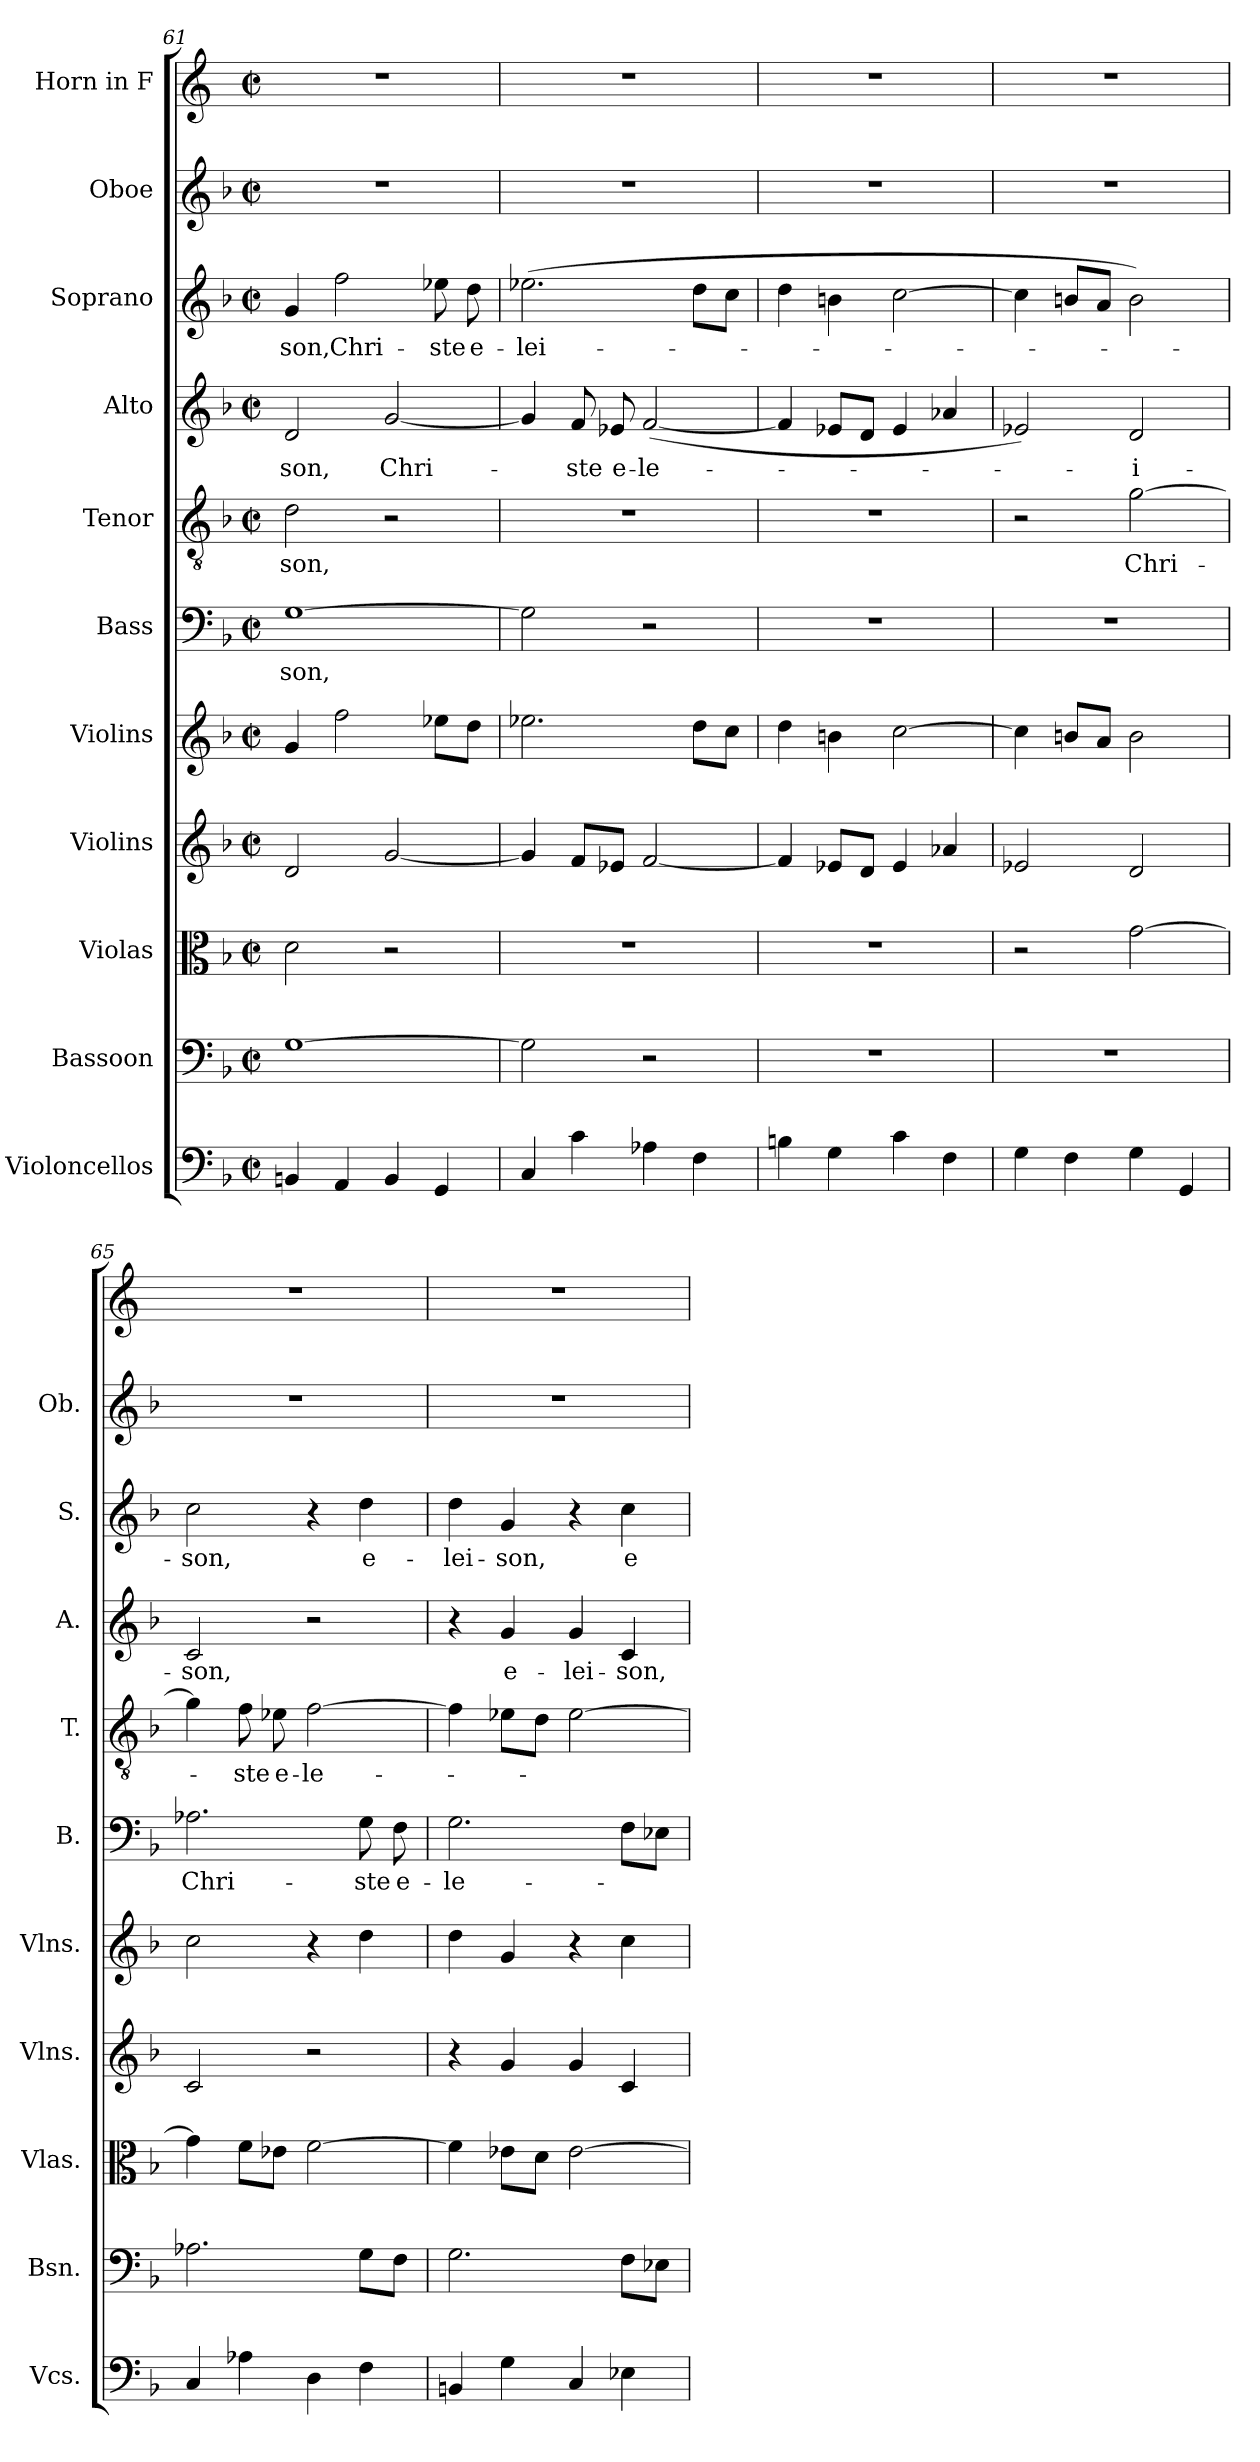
**kern	**kern	**kern	**kern	**kern	**kern	**text	**kern	**text	**kern	**text	**kern	**text	**kern	**kern
*part11	*part10	*part9	*part8	*part7	*part6	*part6	*part5	*part5	*part4	*part4	*part3	*part3	*part2	*part1
*staff11	*staff10	*staff9	*staff8	*staff7	*staff6	*staff6	*staff5	*staff5	*staff4	*staff4	*staff3	*staff3	*staff2	*staff1
*I"Violoncellos	*I"Bassoon	*I"Violas	*I"Violins	*I"Violins	*I"Bass	*	*I"Tenor	*	*I"Alto	*	*I"Soprano	*	*I"Oboe	*I"Horn in F
*I'Vcs.	*I'Bsn.	*I'Vlas.	*I'Vlns.	*I'Vlns.	*I'B.	*	*I'T.	*	*I'A.	*	*I'S.	*	*I'Ob.	*
*clefF4	*clefF4	*clefC3	*clefG2	*clefG2	*clefF4	*	*clefGv2	*	*clefG2	*	*clefG2	*	*clefG2	*clefG2
*	*	*	*	*	*	*	*	*	*	*	*	*	*	*ITrd4c7
*k[b-]	*k[b-]	*k[b-]	*k[b-]	*k[b-]	*k[b-]	*	*k[b-]	*	*k[b-]	*	*k[b-]	*	*k[b-]	*k[b-]
*M2/2	*M2/2	*M2/2	*M2/2	*M2/2	*M2/2	*	*M2/2	*	*M2/2	*	*M2/2	*	*M2/2	*M2/2
*met(c|)	*met(c|)	*met(c|)	*met(c|)	*met(c|)	*met(c|)	*	*met(c|)	*	*met(c|)	*	*met(c|)	*	*met(c|)	*met(c|)
=61	=61	=61	=61	=61	=61	=61	=61	=61	=61	=61	=61	=61	=61	=61
!	!	!	!	!	!	!LO:LY:b	!	!LO:LY:b	!	!LO:LY:b	!	!LO:LY:b	!	!
4BBn/	[1G	2d\	2d/	4g/	[1G	-son,	2d\	-son,	2d/	-son,	4g/	-son,	1r	1r
!	!	!	!	!	!	!	!	!	!	!	!	!LO:LY:b	!	!
4AA/	.	.	.	2ff\	.	.	.	.	.	.	2ff\	Chri-	.	.
!	!	!	!	!	!	!	!	!	!	!LO:LY:b	!	!	!	!
4BB/	.	2r	[2g/	.	.	.	2r	.	[2g/	Chri-	.	.	.	.
!	!	!	!	!	!	!	!	!	!	!	!	!LO:LY:b	!	!
4GG/	.	.	.	8ee-X\L	.	.	.	.	.	.	8ee-X\	-ste	.	.
!	!	!	!	!	!	!	!	!	!	!	!	!LO:LY:b	!	!
.	.	.	.	8dd\J	.	.	.	.	.	.	8dd\	e-	.	.
=62	=62	=62	=62	=62	=62	=62	=62	=62	=62	=62	=62	=62	=62	=62
!	!	!	!	!	!	!	!	!	!	!	!	!LO:LY:b	!	!
4C/	2G\]	1r	4g/]	2.ee-X\	2G\]	.	1r	.	4g/]	.	(>2.ee-X\	-lei-	1r	1r
!	!	!	!	!	!	!	!	!	!	!LO:LY:b	!	!	!	!
4c\	.	.	8f/L	.	.	.	.	.	8f/	-ste	.	.	.	.
!	!	!	!	!	!	!	!	!	!	!LO:LY:b	!	!	!	!
.	.	.	8e-X/J	.	.	.	.	.	8e-X/	e-	.	.	.	.
!	!	!	!	!	!	!	!	!	!	!LO:LY:b	!	!	!	!
4A-X\	2r	.	[2f/	.	2r	.	.	.	(<[2f/	-le-	.	.	.	.
4F\	.	.	.	8dd\L	.	.	.	.	.	.	8dd\L	.	.	.
.	.	.	.	8cc\J	.	.	.	.	.	.	8cc\J	.	.	.
=63	=63	=63	=63	=63	=63	=63	=63	=63	=63	=63	=63	=63	=63	=63
4Bn\	1r	1r	4f/]	4dd\	1r	.	1r	.	4f/]	.	4dd\	.	1r	1r
4G\	.	.	8e-X/L	4bn\	.	.	.	.	8e-X/L	.	4bn\	.	.	.
.	.	.	8d/J	.	.	.	.	.	8d/J	.	.	.	.	.
4c\	.	.	4e-/	[2cc\	.	.	.	.	4e-/	.	[2cc\	.	.	.
4F\	.	.	4a-X/	.	.	.	.	.	4a-X/	.	.	.	.	.
=64	=64	=64	=64	=64	=64	=64	=64	=64	=64	=64	=64	=64	=64	=64
4G\	1r	2r	2e-X/	4cc\]	1r	.	2r	.	2e-X/)	.	4cc\]	.	1r	1r
4F\	.	.	.	8bn/L	.	.	.	.	.	.	8bn/L	.	.	.
.	.	.	.	8a/J	.	.	.	.	.	.	8a/J	.	.	.
!	!	!	!	!	!	!	!	!LO:LY:b	!	!LO:LY:b	!	!	!	!
4G\	.	[2g\	2d/	2b\	.	.	[2g\	Chri-	2d/	-i-	2b\)	.	.	.
4GG/	.	.	.	.	.	.	.	.	.	.	.	.	.	.
!!LO:LB:g=z
=65	=65	=65	=65	=65	=65	=65	=65	=65	=65	=65	=65	=65	=65	=65
!	!	!	!	!	!	!LO:LY:b	!	!	!	!LO:LY:b	!	!LO:LY:b	!	!
4C/	2.A-X\	4g\]	2c/	2cc\	2.A-X\	Chri-	4g\]	.	2c/	-son,	2cc\	-son,	1r	1r
!	!	!	!	!	!	!	!	!LO:LY:b	!	!	!	!	!	!
4A-X\	.	8f\L	.	.	.	.	8f\	-ste	.	.	.	.	.	.
!	!	!	!	!	!	!	!	!LO:LY:b	!	!	!	!	!	!
.	.	8e-X\J	.	.	.	.	8e-X\	e-	.	.	.	.	.	.
!	!	!	!	!	!	!	!	!LO:LY:b	!	!	!	!	!	!
4D\	.	[2f\	2r	4r	.	.	[2f\	-le-	2r	.	4r	.	.	.
!	!	!	!	!	!	!LO:LY:b	!	!	!	!	!	!LO:LY:b	!	!
4F\	8G\L	.	.	4dd\	8G\	-ste	.	.	.	.	4dd\	e-	.	.
!	!	!	!	!	!	!LO:LY:b	!	!	!	!	!	!	!	!
.	8F\J	.	.	.	8F\	e-	.	.	.	.	.	.	.	.
=66	=66	=66	=66	=66	=66	=66	=66	=66	=66	=66	=66	=66	=66	=66
!	!	!	!	!	!	!LO:LY:b	!	!	!	!	!	!LO:LY:b	!	!
4BBn/	2.G\	4f\]	4r	4dd\	2.G\	-le-	4f\]	.	4r	.	4dd\	-lei-	1r	1r
!	!	!	!	!	!	!	!	!	!	!LO:LY:b	!	!LO:LY:b	!	!
4G\	.	8e-X\L	4g/	4g/	.	.	8e-X\L	.	4g/	e-	4g/	-son,	.	.
.	.	8d\J	.	.	.	.	8d\J	.	.	.	.	.	.	.
!	!	!	!	!	!	!	!	!	!	!LO:LY:b	!	!	!	!
4C/	.	[2e-\	4g/	4r	.	.	[2e-\	.	4g/	-lei-	4r	.	.	.
!	!	!	!	!	!	!	!	!	!	!LO:LY:b	!	!LO:LY:b	!	!
4E-X\	8F\L	.	4c/	4cc\	8F\L	.	.	.	4c/	-son,	4cc\	e-	.	.
.	8E-X\J	.	.	.	8E-X\J	.	.	.	.	.	.	.	.	.
=	=	=	=	=	=	=	=	=	=	=	=	=	=	=
*-	*-	*-	*-	*-	*-	*-	*-	*-	*-	*-	*-	*-	*-	*-
